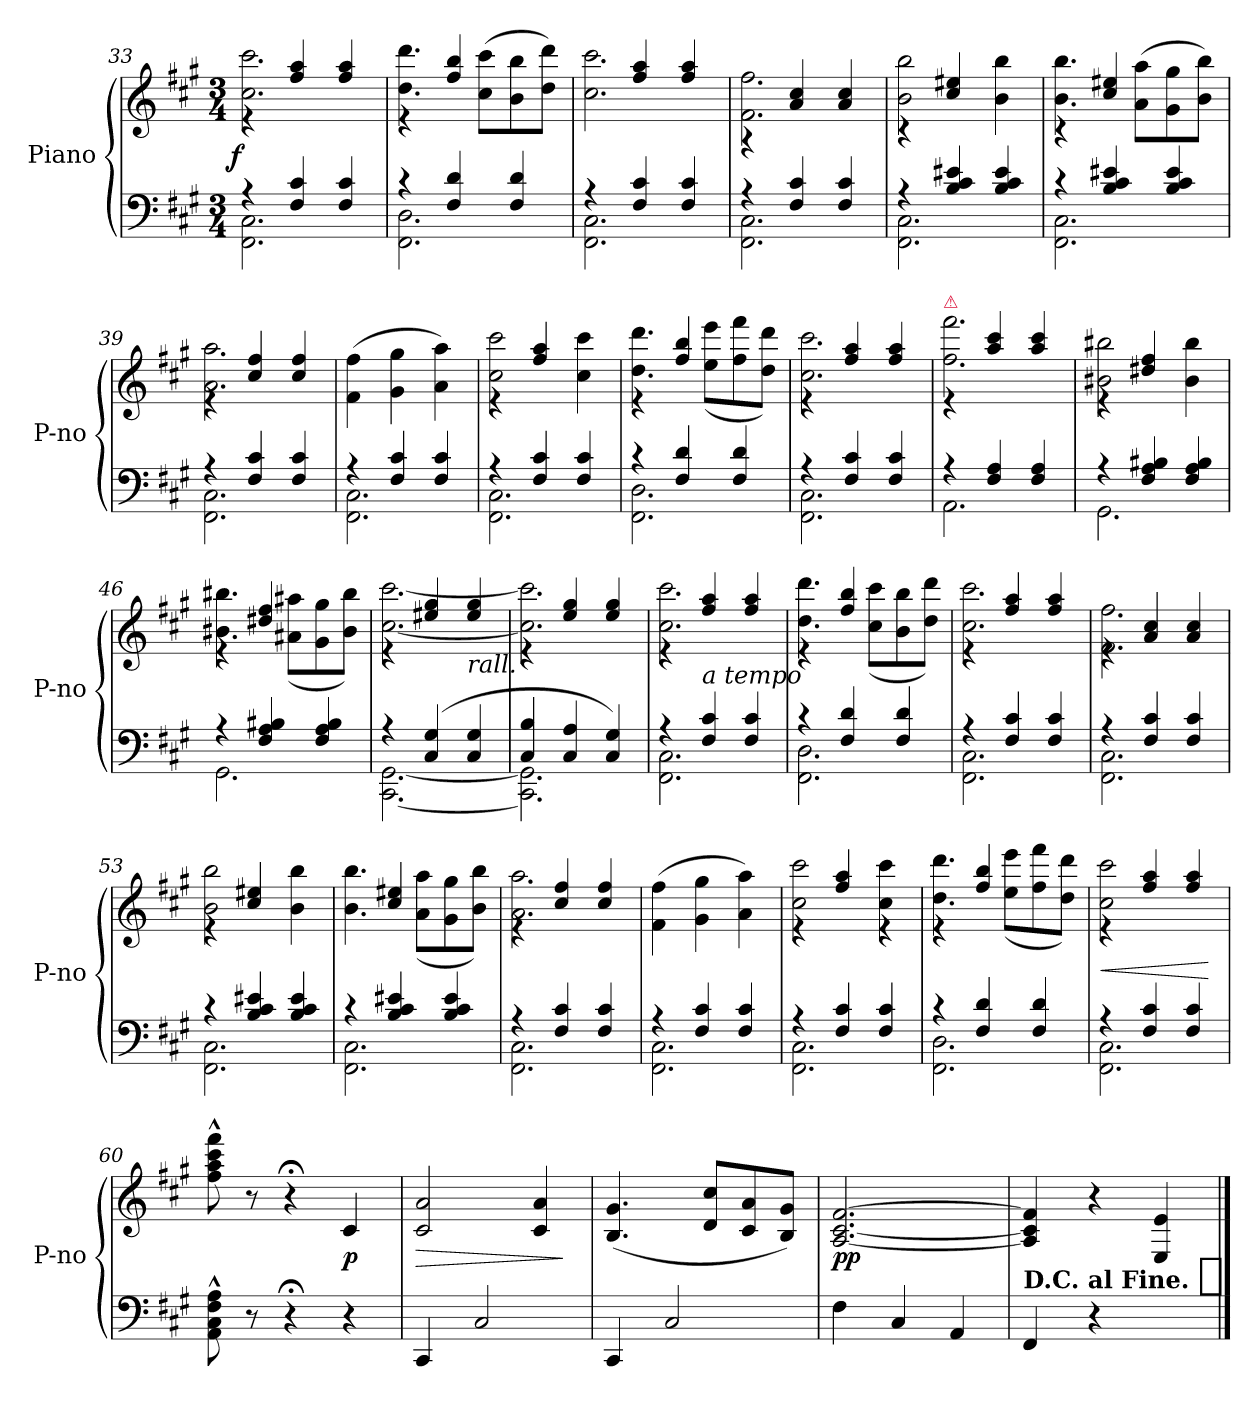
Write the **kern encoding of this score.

**kern	**kern	**dynam
*part1	*part1	*part1
*staff2	*staff1	*staff1/2
*I"Piano	*	*
*I'P-no	*	*
*clefF4	*clefG2	*
*k[f#c#g#]	*k[f#c#g#]	*
*A:	*A:	*
*M3/4	*M3/4	*
=33	=33	=33
*^	*^	*
!	!	!	!	!LO:DY:rj
4r	2.FF#\ 2.C#\	2.cc#\ 2.ccc#\	4r	f
4F#/ 4c#/	.	.	4ff#/ 4aa/	.
4F#/ 4c#/	.	.	4ff#/ 4aa/	.
=34	=34	=34	=34	=34
4r	2.FF#\ 2.D\	4.dd\ 4.ddd\	4r	.
4F#/ 4d/	.	.	4ff#/ 4bb/	.
.	.	(8cc#\ 8ccc#\L	.	.
4F#/ 4d/	.	8b\ 8bb\	4ryy	.
.	.	8dd\ 8ddd\J)	.	.
=35	=35	=35	=35	=35
4r	2.FF#\ 2.C#\	2.cc#\ 2.ccc#\	4ryy	.
4F#/ 4c#/	.	.	4ff#/ 4aa/	.
4F#/ 4c#/	.	.	4ff#/ 4aa/	.
=36	=36	=36	=36	=36
4r	2.FF#\ 2.C#\	2.f#\ 2.ff#\	4r	.
4F#/ 4c#/	.	.	4a/ 4cc#/	.
4F#/ 4c#/	.	.	4a/ 4cc#/	.
=37	=37	=37	=37	=37
4r	2.FF#\ 2.C#\	2b\ 2bb\	4r	.
4B/ 4c#/ 4e#X/	.	.	4cc#/ 4ee#X/	.
4B/ 4c#/ 4e#/	.	4b\ 4bb\	4ryy	.
=38	=38	=38	=38	=38
4r	2.FF#\ 2.C#\	4.b\ 4.bb\	4r	.
4B/ 4c#/ 4e#X/	.	.	4cc#/ 4ee#X/	.
.	.	(8a\ 8aa\L	.	.
4B/ 4c#/ 4e#/	.	8g#\ 8gg#\	4ryy	.
.	.	8b\ 8bb\J)	.	.
=39	=39	=39	=39	=39
4r	2.FF#\ 2.C#\	4re	2.a\ 2.aa\	.
4F#/ 4c#/	.	4cc#/ 4ff#/	.	.
4F#/ 4c#/	.	4cc#/ 4ff#/	.	.
*	*	*v	*v	*
=40	=40	=40	=40
4r	2.FF#\ 2.C#\	(4f#\ 4ff#\	.
4F#/ 4c#/	.	4g#\ 4gg#\	.
4F#/ 4c#/	.	4a\ 4aa\)	.
=41	=41	=41	=41
*	*	*^	*
4r	2.FF#\ 2.C#\	4re	2cc#\ 2ccc#\	.
4F#/ 4c#/	.	4ff#/ 4aa/	.	.
4F#/ 4c#/	.	4ryy	4cc#\ 4ccc#\	.
=42	=42	=42	=42	=42
4r	2.FF#\ 2.D\	4re	4.dd\ 4.ddd\	.
4F#/ 4d/	.	4ff#/ 4bb/	.	.
.	.	.	(>8ee\ 8eee\L	.
4F#/ 4d/	.	4ryy	8ff#\ 8fff#\	.
.	.	.	8dd\ 8ddd\J)	.
=43	=43	=43	=43	=43
4r	2.FF#\ 2.C#\	4re	2.cc#\ 2.ccc#\	.
4F#/ 4c#/	.	4ff#/ 4aa/	.	.
4F#/ 4c#/	.	4ff#/ 4aa/	.	.
=44	=44	=44	=44	=44
!	!	!LO:TX:a:color=crimson:t=⚠	!	!
4r	2.AA\	4re	2.ff#\ 2.fff#\	.
4F#/ 4A/	.	4aa 4ccc#	.	.
4F#/ 4A/	.	4aa 4ccc#	.	.
=45	=45	=45	=45	=45
4r	2.GG#\	4re	2b#X\ 2bb#X\	.
4F#/ 4A/ 4B#X/	.	4dd#X/ 4ff#/	.	.
4F#/ 4A/ 4B#/	.	4ryy	4b#\ 4bb#\	.
=46	=46	=46	=46	=46
4r	2.GG#\	4re	4.b#X\ 4.bb#X\	.
4F#/ 4A/ 4B#X/	.	4dd#X/ 4ff#/	.	.
.	.	.	(>8a#X\ 8aa#X\L	.
4F#/ 4A/ 4B#/	.	4ryy	8g#\ 8gg#\	.
.	.	.	8b#\ 8bb#\J)	.
=47	=47	=47	=47	=47
4r	[2.CC#\ [2.GG#\	4re	[2.cc#\ [2.ccc#\	.
(4C#/ 4G#/	.	4ee#X/ 4gg#/	.	.
!	!	!LO:TX:b:i:t=rall.	!	!
4C#/ 4G#/	.	4ee#/ 4gg#/	.	.
=48	=48	=48	=48	=48
4C#/ 4B/	2.CC#]\ 2.GG#]\	4re	2.cc#]\ 2.ccc#]\	.
4C#/ 4A/	.	4ee/ 4gg#/	.	.
4C#/ 4G#/)	.	4ee/ 4gg#/	.	.
=49	=49	=49	=49	=49
4r	2.FF#\ 2.C#\	4re	2.cc#\ 2.ccc#\	.
!LO:TX:a:i:t=a tempo	!	!	!	!
4F#/ 4c#/	.	4ff#/ 4aa/	.	.
4F#/ 4c#/	.	4ff#/ 4aa/	.	.
=50	=50	=50	=50	=50
4r	2.FF#\ 2.D\	4re	4.dd\ 4.ddd\	.
4F#/ 4d/	.	4ff#/ 4bb/	.	.
.	.	.	(>8cc#\ 8ccc#\L	.
4F#/ 4d/	.	4ryy	8b\ 8bb\	.
.	.	.	8dd\ 8ddd\J)	.
=51	=51	=51	=51	=51
4r	2.FF#\ 2.C#\	4re	2.cc#\ 2.ccc#\	.
4F#/ 4c#/	.	4ff#/ 4aa/	.	.
4F#/ 4c#/	.	4ff#/ 4aa/	.	.
=52	=52	=52	=52	=52
4r	2.FF#\ 2.C#\	4re	2.f#\ 2.ff#\	.
4F#/ 4c#/	.	4a/ 4cc#/	.	.
4F#/ 4c#/	.	4a/ 4cc#/	.	.
=53	=53	=53	=53	=53
4r	2.FF#\ 2.C#\	4re	2b\ 2bb\	.
4B/ 4c#/ 4e#X/	.	4cc#/ 4ee#X/	.	.
4B/ 4c#/ 4e#/	.	4ryy	4b\ 4bb\	.
=54	=54	=54	=54	=54
4r	2.FF#\ 2.C#\	4ryy	4.b\ 4.bb\	.
4B/ 4c#/ 4e#X/	.	4cc#/ 4ee#X/	.	.
.	.	.	(>8a\ 8aa\L	.
4B/ 4c#/ 4e#/	.	4ryy	8g#\ 8gg#\	.
.	.	.	8b\ 8bb\J)	.
=55	=55	=55	=55	=55
4r	2.FF#\ 2.C#\	4re	2.a\ 2.aa\	.
4F#/ 4c#/	.	4cc#/ 4ff#/	.	.
4F#/ 4c#/	.	4cc#/ 4ff#/	.	.
*	*	*v	*v	*
=56	=56	=56	=56
4r	2.FF#\ 2.C#\	(4f#\ 4ff#\	.
4F#/ 4c#/	.	4g#\ 4gg#\	.
4F#/ 4c#/	.	4a\ 4aa\)	.
=57	=57	=57	=57
*	*	*^	*
4r	2.FF#\ 2.C#\	4re	2cc#\ 2ccc#\	.
4F#/ 4c#/	.	4ff#/ 4aa/	.	.
4F#/ 4c#/	.	4re	4cc#\ 4ccc#\	.
=58	=58	=58	=58	=58
4r	2.FF#\ 2.D\	4re	4.dd\ 4.ddd\	.
4F#/ 4d/	.	4ff#/ 4bb/	.	.
.	.	.	(>8ee\ 8eee\L	.
4F#/ 4d/	.	4ryy	8ff#\ 8fff#\	.
.	.	.	8dd\ 8ddd\J)	.
=59	=59	=59	=59	=59
4r	2.FF#\ 2.C#\	4re	2cc#\ 2ccc#\	<
4F#/ 4c#/	.	4ff#/ 4aa/	.	.
4F#/ 4c#/	.	4ff#/ 4aa/	4ryy	.
*v	*v	*	*	*
*	*v	*v	*
.	.	[
=60	=60	=60
8AA^^\ 8C#^^\ 8F#^^\ 8A^^\	8ff#^^\ 8aa^^\ 8ccc#^^\ 8fff#^^\	.
8r	8r	.
4r;<	4r;<	.
4r	4c#/	p
=61	=61	=61
4CC#/	2c#/ 2a/	>
2C#/	.	.
.	4c#/ 4a/	.
.	.	]
=62	=62	=62
4CC#/	(4.B/ 4.g#/	.
2C#/	.	.
.	8d/ 8cc#/L	.
.	8c#/ 8a/	.
.	8B/ 8g#/J)	.
=63	=63	=63
4F#\	[2.A/ [2.c#/ [2.f#/	pp
4C#/	.	.
4AA/	.	.
=64	=64	=64
!	!LO:TX:b:B:t=D.C. al Fine. [segno]	!
4FF#/	4A]/ 4c#]/ 4f#]/	.
4r	4r	.
4ryy	4E/ 4e/	.
==	==	==
*-	*-	*-
